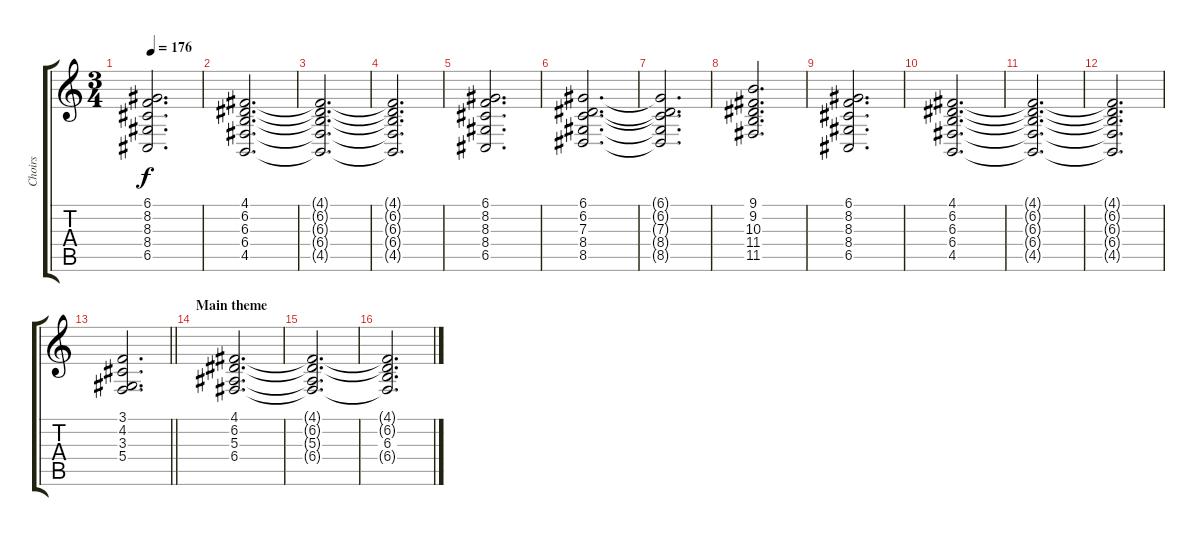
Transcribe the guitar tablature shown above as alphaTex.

\track ("Choirs" "Choirs") {instrument choiraahs}
\staff {score tabs}
\tuning (D4 A3 F3 C3 G2 D2) {hide}
\ts (3 4)
\tempo 176
\clef g2
\ks c
(6.1 8.2 8.3 8.4 6.5).2{d dy f} |
(4.1 6.2 6.3 6.4 4.5).2{d} |
(4.1{t} 6.2{t} 6.3{t} 6.4{t} 4.5{t}).2{d} |
(4.1{t} 6.2{t} 6.3{t} 6.4{t} 4.5{t}).2{d} |
(6.1 8.2 8.3 8.4 6.5).2{d} |
(6.1 6.2 7.3 8.4 8.5).2{d} |
(6.1{t} 6.2{t} 7.3{t} 8.4{t} 8.5{t}).2{d} |
(9.1 9.2 10.3 11.4 11.5).2{d} |
(6.1 8.2 8.3 8.4 6.5).2{d} |
(4.1 6.2 6.3 6.4 4.5).2{d volume 6} |
(4.1{t} 6.2{t} 6.3{t} 6.4{t} 4.5{t}).2{d} |
(4.1{t} 6.2{t} 6.3{t} 6.4{t} 4.5{t}).2{d} |
\barLineRight lightlight
(3.1 4.2 3.3 5.4).2{d volume 11} |
\section ("" "Main theme")
(4.1 6.2 5.3 6.4).2{d} |
(4.1{t} 6.2{t} 5.3{t} 6.4{t}).2{d} |
(4.1{t} 6.2{t} 6.3 6.4{t}).2{d}
